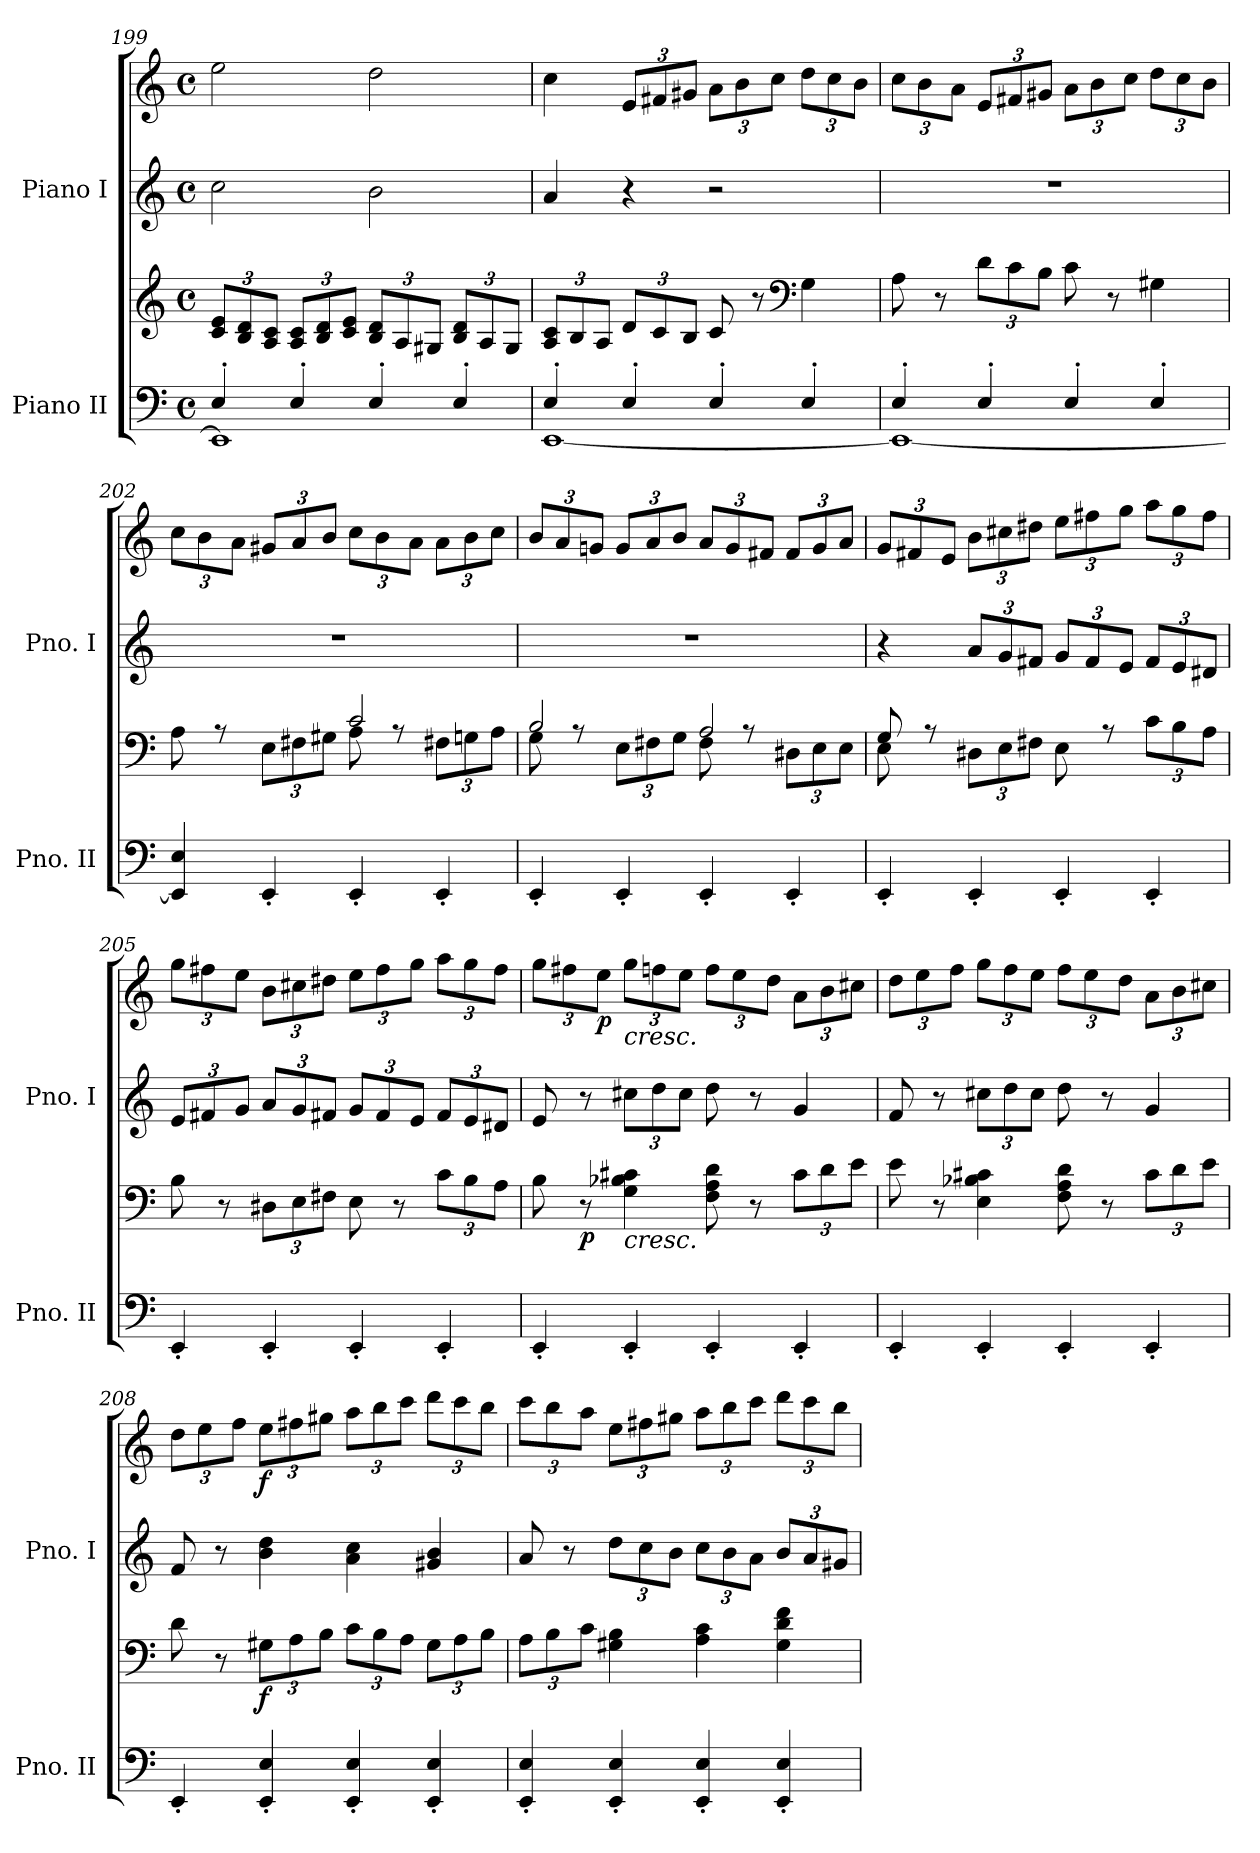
**kern	**kern	**dynam	**kern	**kern	**dynam
*part2	*part2	*part2	*part1	*part1	*part1
*staff4	*staff3	*staff3/4	*staff2	*staff1	*staff1/2
*I"Piano II	*	*	*I"Piano I	*	*
*I'Pno. II	*	*	*I'Pno. I	*	*
*clefF4	*clefG2	*	*clefG2	*clefG2	*
*k[]	*k[]	*	*k[]	*k[]	*
*M4/4	*M4/4	*	*M4/4	*M4/4	*
*met(c)	*met(c)	*	*met(c)	*met(c)	*
=199	=199	=199	=199	=199	=199
*^	*	*	*	*	*
*	*	*Xbrackettup	*	*	*	*
4E'/	1EE]	12c/ 12e/L	.	2cc\	2ee\	.
.	.	12B/ 12d/	.	.	.	.
.	.	12A/ 12c/J	.	.	.	.
4E'/	.	12A/ 12c/L	.	.	.	.
.	.	12B/ 12d/	.	.	.	.
.	.	12c/ 12e/J	.	.	.	.
4E'/	.	12B/ 12d/L	.	2b\	2dd\	.
.	.	12A/	.	.	.	.
.	.	12G#X/J	.	.	.	.
4E'/	.	12B/ 12d/L	.	.	.	.
.	.	12A/	.	.	.	.
.	.	12G#/J	.	.	.	.
!!LO:PB:g=z
=200	=200	=200	=200	=200	=200	=200
4E'/	[1EE	12A/ 12c/L	.	4a/	4cc\	.
.	.	12B/	.	.	.	.
.	.	12A/J	.	.	.	.
*	*	*	*	*	*Xbrackettup	*
4E'/	.	12d/L	.	4r	12e/L	.
.	.	12c/	.	.	12f#X/	.
.	.	12B/J	.	.	12g#X/J	.
4E'/	.	8c/	.	2r	12a\L	.
.	.	.	.	.	12b\	.
.	.	8r	.	.	.	.
.	.	.	.	.	12cc\J	.
*	*	*clefF4	*	*	*	*
4E'/	.	4G\	.	.	12dd\L	.
.	.	.	.	.	12cc\	.
.	.	.	.	.	12b\J	.
=201	=201	=201	=201	=201	=201	=201
4E'/	1EE_	8A\	.	1r	12cc\L	.
.	.	.	.	.	12b\	.
.	.	8r	.	.	.	.
.	.	.	.	.	12a\J	.
4E'/	.	12d\L	.	.	12e/L	.
.	.	12c\	.	.	12f#X/	.
.	.	12B\J	.	.	12g#X/J	.
4E'/	.	8c\	.	.	12a\L	.
.	.	.	.	.	12b\	.
.	.	8r	.	.	.	.
.	.	.	.	.	12cc\J	.
4E'/	.	4G#X\	.	.	12dd\L	.
.	.	.	.	.	12cc\	.
.	.	.	.	.	12b\J	.
*v	*v	*	*	*	*	*
=202	=202	=202	=202	=202	=202
*	*^	*	*	*	*
4EE/] 4E/	2rFyy	8A\	.	1r	12cc\L	.
.	.	.	.	.	12b\	.
.	.	8rA	.	.	.	.
.	.	.	.	.	12a\J	.
4EE'/	.	12E\L	.	.	12g#X/L	.
.	.	12F#X\	.	.	12a/	.
.	.	12G#X\J	.	.	12b/J	.
4EE'/	2c/	8A\	.	.	12cc\L	.
.	.	.	.	.	12b\	.
.	.	8rA	.	.	.	.
.	.	.	.	.	12a\J	.
4EE'/	.	12F#X\L	.	.	12a\L	.
.	.	12Gn\	.	.	12b\	.
.	.	12A\J	.	.	12cc\J	.
!!LO:LB:g=z
=203	=203	=203	=203	=203	=203	=203
4EE'/	2B/	8G\	.	1r	12b/L	.
.	.	.	.	.	12a/	.
.	.	8rA	.	.	.	.
.	.	.	.	.	12gn/J	.
4EE'/	.	12E\L	.	.	12g/L	.
.	.	12F#X\	.	.	12a/	.
.	.	12G\J	.	.	12b/J	.
4EE'/	2A/	8F#\	.	.	12a/L	.
.	.	.	.	.	12g/	.
.	.	8rA	.	.	.	.
.	.	.	.	.	12f#X/J	.
4EE'/	.	12D#X\L	.	.	12f#/L	.
.	.	12E\	.	.	12g/	.
.	.	12E\J	.	.	12a/J	.
=204	=204	=204	=204	=204	=204	=204
4EE'/	8G/	8E\	.	4r	12g/L	.
.	.	.	.	.	12f#X/	.
.	8rFyy	8rA	.	.	.	.
.	.	.	.	.	12e/J	.
*	*	*	*	*Xbrackettup	*	*
4EE'/	4rFyy	12D#X\L	.	12a/L	12b\L	.
.	.	12E\	.	12g/	12cc#X\	.
.	.	12F#X\J	.	12f#X/J	12dd#X\J	.
4EE'/	2ryy	8E\	.	12g/L	12ee\L	.
.	.	.	.	12f#/	12ff#X\	.
.	.	8rA	.	.	.	.
.	.	.	.	12e/J	12gg\J	.
4EE'/	.	12c\L	.	12f#/L	12aa\L	.
.	.	12B\	.	12e/	12gg\	.
.	.	12A\J	.	12d#X/J	12ff#\J	.
*	*v	*v	*	*	*	*
=205	=205	=205	=205	=205	=205
4EE'/	8B\	.	12e/L	12gg\L	.
.	.	.	12f#X/	12ff#X\	.
.	8r	.	.	.	.
.	.	.	12g/J	12ee\J	.
4EE'/	12D#X\L	.	12a/L	12b\L	.
.	12E\	.	12g/	12cc#X\	.
.	12F#X\J	.	12f#X/J	12dd#X\J	.
4EE'/	8E\	.	12g/L	12ee\L	.
.	.	.	12f#/	12ff#\	.
.	8r	.	.	.	.
.	.	.	12e/J	12gg\J	.
4EE'/	12c\L	.	12f#/L	12aa\L	.
.	12B\	.	12e/	12gg\	.
.	12A\J	.	12d#X/J	12ff#\J	.
!!LO:LB:g=z
=206	=206	=206	=206	=206	=206
4EE'/	8B\	.	8e/	12gg\L	.
.	.	.	.	12ff#X\	.
!	!	!LO:DY:b	!	!	!
.	8r	p	8r	.	.
!	!	!	!	!	!LO:DY:b
.	.	.	.	12ee\J	p
!	!	!	!	!LO:TX:b:i:t=cresc.	!
!	!LO:TX:b:i:t=cresc.	!	!	!	!
4EE'/	4G\ 4B-X\ 4c#X\	.	12cc#X\L	12gg\L	.
.	.	.	12dd\	12ffn\	.
.	.	.	12cc#\J	12ee\J	.
4EE'/	8F\ 8A\ 8d\	.	8dd\	12ff\L	.
.	.	.	.	12ee\	.
.	8r	.	8r	.	.
.	.	.	.	12dd\J	.
4EE'/	12c#\L	.	4g/	12a\L	.
.	12d\	.	.	12b\	.
.	12e\J	.	.	12cc#X\J	.
=207	=207	=207	=207	=207	=207
4EE'/	8e\	.	8f/	12dd\L	.
.	.	.	.	12ee\	.
.	8r	.	8r	.	.
.	.	.	.	12ff\J	.
4EE'/	4E\ 4B-X\ 4c#X\	.	12cc#X\L	12gg\L	.
.	.	.	12dd\	12ff\	.
.	.	.	12cc#\J	12ee\J	.
4EE'/	8F\ 8A\ 8d\	.	8dd\	12ff\L	.
.	.	.	.	12ee\	.
.	8r	.	8r	.	.
.	.	.	.	12dd\J	.
4EE'/	12c#\L	.	4g/	12a\L	.
.	12d\	.	.	12b\	.
.	12e\J	.	.	12cc#X\J	.
=208	=208	=208	=208	=208	=208
4EE'/	8d\	.	8f/	12dd\L	.
.	.	.	.	12ee\	.
.	8r	.	8r	.	.
.	.	.	.	12ff\J	.
!	!	!LO:DY:b	!	!	!LO:DY:b
4EE/' 4E/'	12G#X\L	f	4b\ 4dd\	12ee\L	f
.	12A\	.	.	12ff#X\	.
.	12B\J	.	.	12gg#X\J	.
4EE/' 4E/'	12c\L	.	4a\ 4cc\	12aa\L	.
.	12B\	.	.	12bb\	.
.	12A\J	.	.	12ccc\J	.
4EE/' 4E/'	12G#\L	.	4g#X/ 4b/	12ddd\L	.
.	12A\	.	.	12ccc\	.
.	12B\J	.	.	12bb\J	.
!!LO:PB:g=z
=209	=209	=209	=209	=209	=209
4EE/' 4E/'	12A\L	.	8a/	12ccc\L	.
.	12B\	.	.	12bb\	.
.	.	.	8r	.	.
.	12c\J	.	.	12aa\J	.
4EE/' 4E/'	4G#X\ 4B\	.	12dd\L	12ee\L	.
.	.	.	12cc\	12ff#X\	.
.	.	.	12b\J	12gg#X\J	.
4EE/' 4E/'	4A\ 4c\	.	12cc\L	12aa\L	.
.	.	.	12b\	12bb\	.
.	.	.	12a\J	12ccc\J	.
4EE/' 4E/'	4G#\ 4d\ 4f\	.	12b/L	12ddd\L	.
.	.	.	12a/	12ccc\	.
.	.	.	12g#X/J	12bb\J	.
=	=	=	=	=	=
*-	*-	*-	*-	*-	*-
